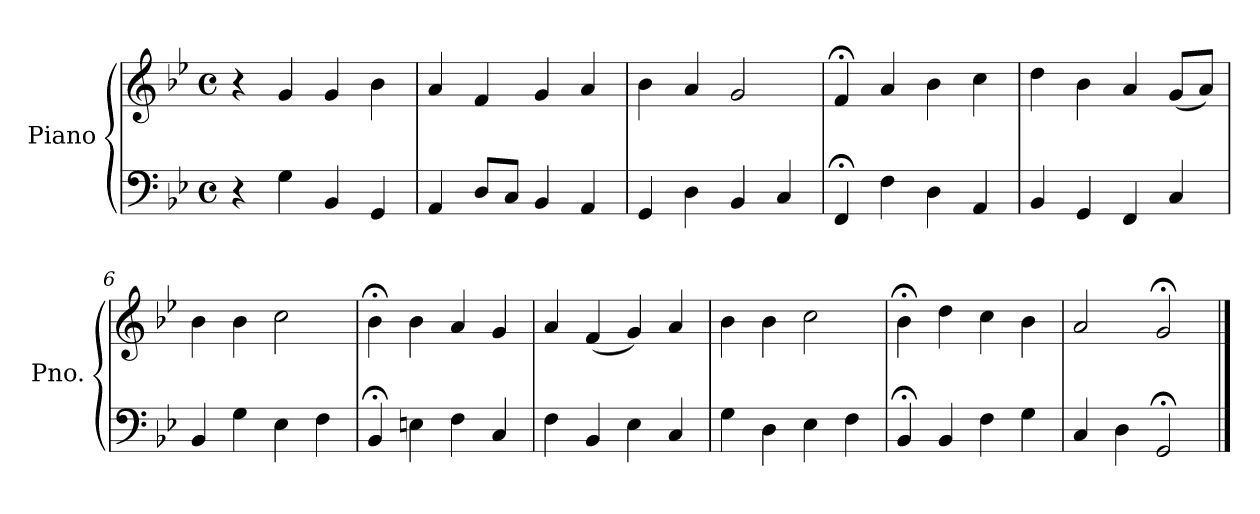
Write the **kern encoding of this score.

**kern	**kern
*part1	*part1
*staff2	*staff1
*I"Piano	*
*I'Pno.	*
*clefF4	*clefG2
*k[b-e-]	*k[b-e-]
*M4/4	*M4/4
*met(c)	*met(c)
=1	=1
4r	4r
4G\	4g/
4BB-/	4g/
4GG/	4b-\
=2	=2
4AA/	4a/
8D/L	4f/
8C/J	.
4BB-/	4g/
4AA/	4a/
=3	=3
4GG/	4b-\
4D\	4a/
4BB-/	2g/
4C/	.
=4	=4
4FF;</	4f;</
4F\	4a/
4D\	4b-\
4AA/	4cc\
=5	=5
4BB-/	4dd\
4GG/	4b-\
4FF/	4a/
4C/	(8g/L
.	8a/J)
=6	=6
4BB-/	4b-\
4G\	4b-\
4E-\	2cc\
4F\	.
=7	=7
4BB-;</	4b-;<\
4En\	4b-\
4F\	4a/
4C/	4g/
!!LO:LB:g=z
=8	=8
4F\	4a/
4BB-/	(4f/
4E-\	4g/)
4C/	4a/
=9	=9
4G\	4b-\
4D\	4b-\
4E-\	2cc\
4F\	.
=10	=10
4BB-;</	4b-;<\
4BB-/	4dd\
4F\	4cc\
4G\	4b-\
=11	=11
4C/	2a/
4D\	.
2GG;</	2g;</
==	==
*-	*-
